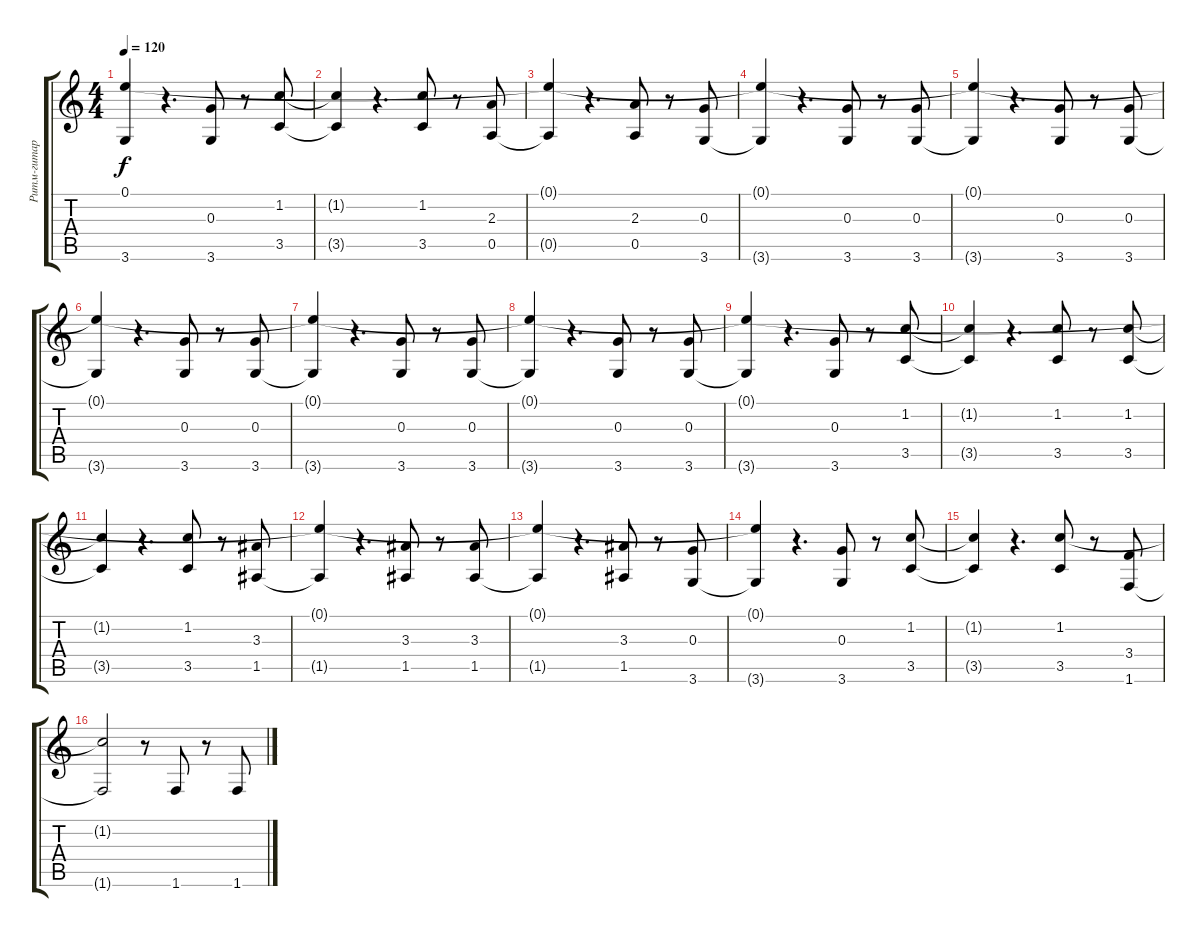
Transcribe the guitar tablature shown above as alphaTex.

\track ("Ритм-гитара" "Ритм-гитар") {instrument electricguitarclean}
\staff {score tabs}
\tuning (E4 B3 G3 D3 A2 E2) {hide}
\ts (4 4)
\tempo 120
\clef g2
\ks c
(0.1{t} 3.6{t}).4{dy f} r.4{d} (0.3 3.6).8 r.8 (1.2 3.5).8 |
(1.2{t} 3.5{t}).4 r.4{d} (1.2 3.5).8 r.8 (2.3 0.5).8 |
(0.1{t} 0.5{t}).4 r.4{d} (2.3 0.5).8 r.8 (0.3 3.6).8 |
(0.1{t} 3.6{t}).4 r.4{d} (0.3 3.6).8 r.8 (0.3 3.6).8 |
(0.1{t} 3.6{t}).4 r.4{d} (0.3 3.6).8 r.8 (0.3 3.6).8 |
(0.1{t} 3.6{t}).4 r.4{d} (0.3 3.6).8 r.8 (0.3 3.6).8 |
(0.1{t} 3.6{t}).4 r.4{d} (0.3 3.6).8 r.8 (0.3 3.6).8 |
(0.1{t} 3.6{t}).4 r.4{d} (0.3 3.6).8 r.8 (0.3 3.6).8 |
(0.1{t} 3.6{t}).4 r.4{d} (0.3 3.6).8 r.8 (1.2 3.5).8 |
(1.2{t} 3.5{t}).4 r.4{d} (1.2 3.5).8 r.8 (1.2 3.5).8 |
(1.2{t} 3.5{t}).4 r.4{d} (1.2 3.5).8 r.8 (3.3 1.5).8 |
(0.1{t} 1.5{t}).4 r.4{d} (3.3 1.5).8 r.8 (3.3 1.5).8 |
(0.1{t} 1.5{t}).4 r.4{d} (3.3 1.5).8 r.8 (0.3 3.6).8 |
(0.1{t} 3.6{t}).4 r.4{d} (0.3 3.6).8 r.8 (1.2 3.5).8 |
(1.2{t} 3.5{t}).4 r.4{d} (1.2 3.5).8 r.8 (3.4 1.6).8 |
(1.2{t} 1.6{t}).2 r.8 1.6.8 r.8 1.6.8
